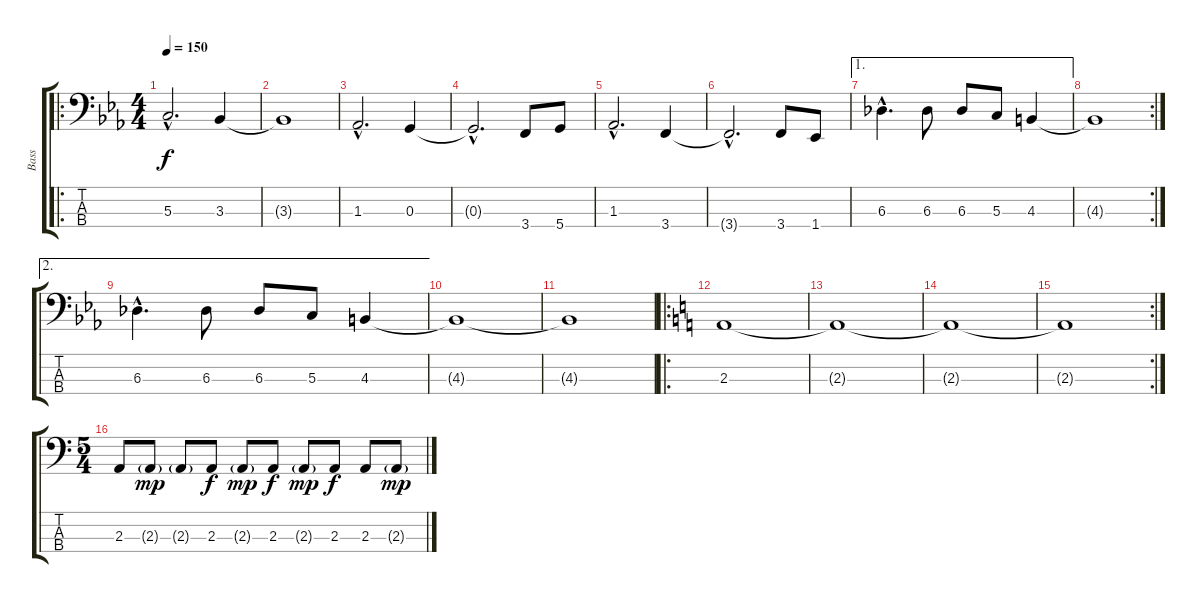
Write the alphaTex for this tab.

\track ("Bass" "Bass") {instrument electricbassfinger}
\staff {score tabs}
\tuning (F2 C2 G1 D1) {hide}
\ro
\ts (4 4)
\tempo 150
\clef f4
\ks cminor
5.3{hac}.2{d dy f instrument electricbassfinger} 3.3.4 |
3.3{t}.1 |
1.3{hac}.2{d} 0.3.4 |
0.3{hac t}.2{d} 3.4.8 5.4.8 |
1.3{hac}.2{d} 3.4.4 |
3.4{hac t}.2{d} 3.4.8 1.4.8 |
\ae 1
6.3{hac}.4{d} 6.3.8 6.3.8 5.3.8 4.3.4 |
\rc 2
4.3{t}.1 |
\ae 2
6.3{hac}.4{d} 6.3.8 6.3.8 5.3.8 4.3.4 |
4.3{t}.1 |
4.3{t}.1 |
\ro
\ks aminor
2.3.1 |
2.3{t}.1 |
2.3{t}.1{volume 0} |
\rc 2
2.3{t}.1 |
\ts (5 4)
2.3.8{volume 16} 2.3{g}.8{dy mp} 2.3{g}.8 2.3.8{dy f} 2.3{g}.8{dy mp} 2.3.8{dy f} 2.3{g}.8{dy mp} 2.3.8{dy f} 2.3.8 2.3{g}.8{dy mp}
